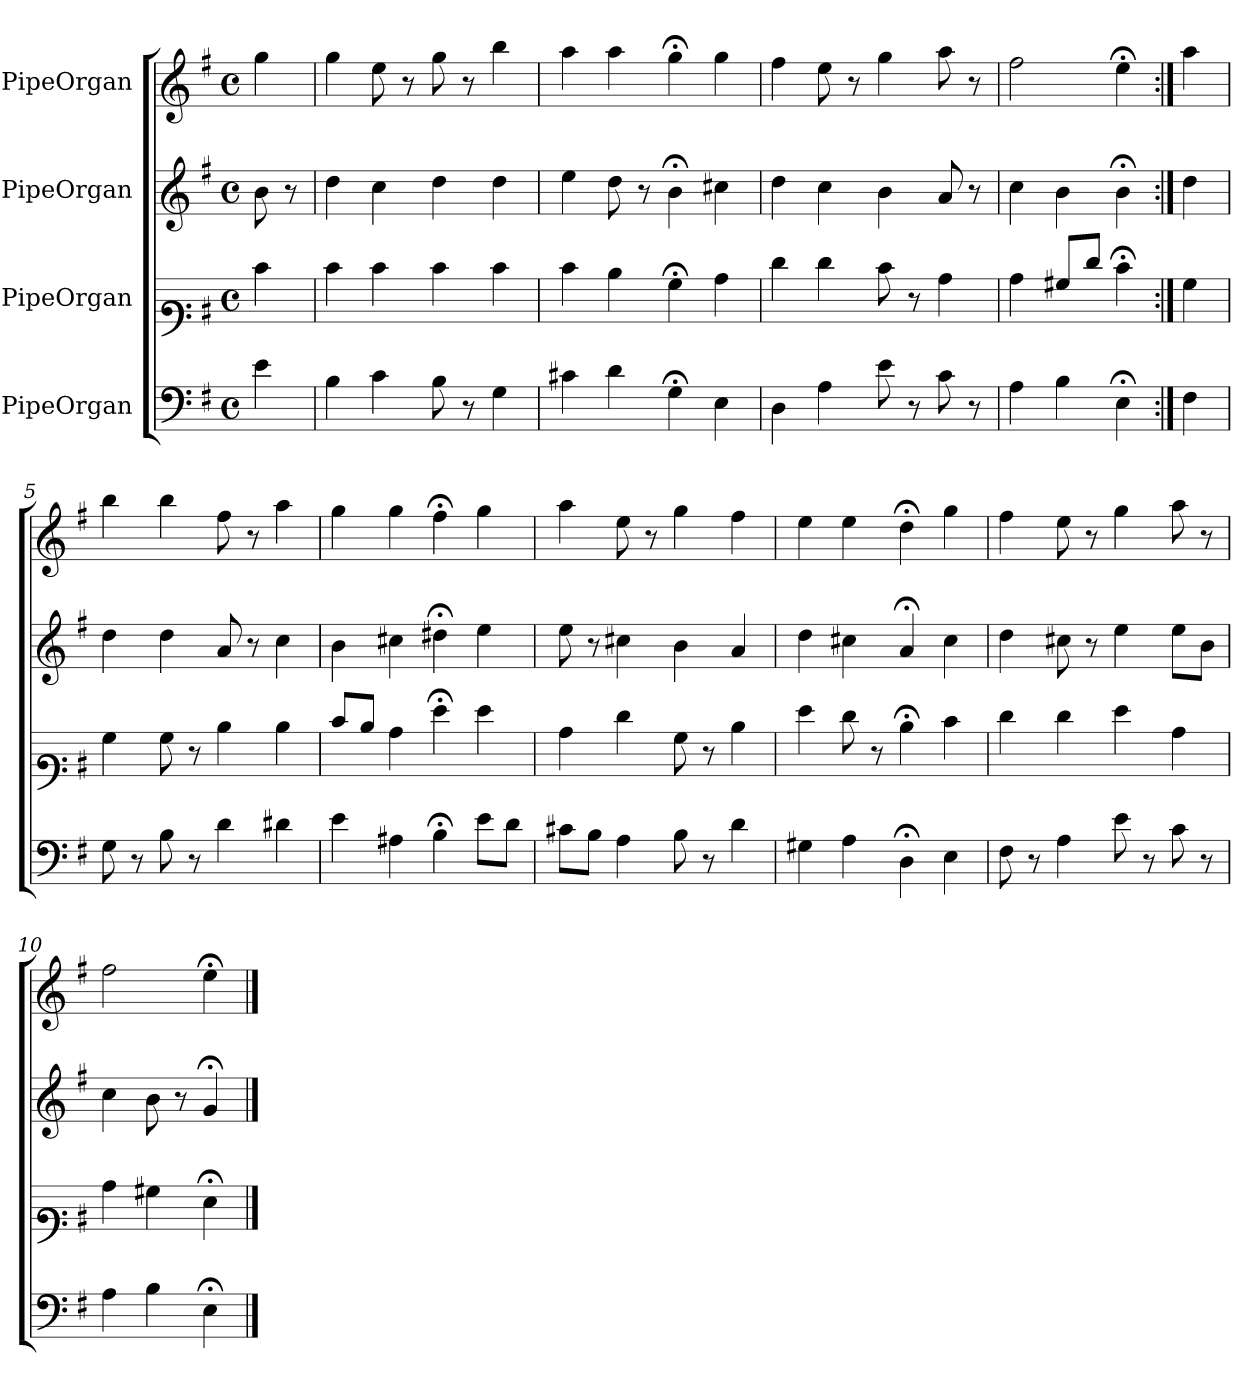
**kern	**kern	**kern	**kern
*part4	*part3	*part2	*part1
*staff4	*staff3	*staff2	*staff1
*I"PipeOrgan	*I"PipeOrgan	*I"PipeOrgan	*I"PipeOrgan
*clefF4	*clefF2	*clefG2	*clefG2
*k[f#]	*k[f#]	*k[f#]	*k[f#]
*e:	*e:	*e:	*e:
*M4/4	*M4/4	*M4/4	*M4/4
*met(c)	*met(c)	*met(c)	*met(c)
*MM60	*MM60	*MM60	*MM60
=	=	=	=
4e	4g	8b	4gg
.	.	8r	.
=1	=1	=1	=1
4B	4g	4dd	4gg
4c	4g	4cc	8ee
.	.	.	8r
8B	4g	4dd	8gg
8r	.	.	8r
4G	4g	4dd	4bb
=2	=2	=2	=2
4c#X	4g	4ee	4aa
4d	4f#	8dd	4aa
.	.	8r	.
4G;<	4d;<	4b;<	4gg;<
4E	4e	4cc#X	4gg
=3	=3	=3	=3
4D	4a	4dd	4ff#
4A	4a	4cc	8ee
.	.	.	8r
8e	8g	4b	4gg
8r	8r	.	.
8c	4e	8a	8aa
8r	.	8r	8r
=4	=4	=4	=4
4A	4e	4cc	2ff#
4B	8d#X/L	4b	.
.	8a/J	.	.
4E;<	4g;<	4b;<	4ee;<
=:|!	=:|!	=:|!	=:|!
4F#	4d	4dd	4aa
=5	=5	=5	=5
8G	4d	4dd	4bb
8r	.	.	.
8B	8d	4dd	4bb
8r	8r	.	.
4d	4f#	8a	8ff#
.	.	8r	8r
4d#X	4f#	4cc	4aa
=6	=6	=6	=6
4e	8g/L	4b	4gg
.	8f#/J	.	.
4A#X	4e	4cc#X	4gg
4B;<	4b;<	4dd#X;<	4ff#;<
8e\L	4b	4ee	4gg
8d\J	.	.	.
=7	=7	=7	=7
8c#X\L	4e	8ee	4aa
8B\J	.	8r	.
4A	4a	4cc#X	8ee
.	.	.	8r
8B	8d	4b	4gg
8r	8r	.	.
4d	4f#	4a	4ff#
=8	=8	=8	=8
4G#X	4b	4dd	4ee
4A	8a	4cc#X	4ee
.	8r	.	.
4D;<	4f#;<	4a;<	4dd;<
4E	4g	4cc#	4gg
=9	=9	=9	=9
8F#	4a	4dd	4ff#
8r	.	.	.
4A	4a	8cc#X	8ee
.	.	8r	8r
8e	4b	4ee	4gg
8r	.	.	.
8c	4e	8ee\L	8aa
8r	.	8b\J	8r
=10	=10	=10	=10
4A	4e	4cc	2ff#
4B	4d#X	8b	.
.	.	8r	.
4E;<	4B;<	4g;<	4ee;<
==	==	==	==
*-	*-	*-	*-
